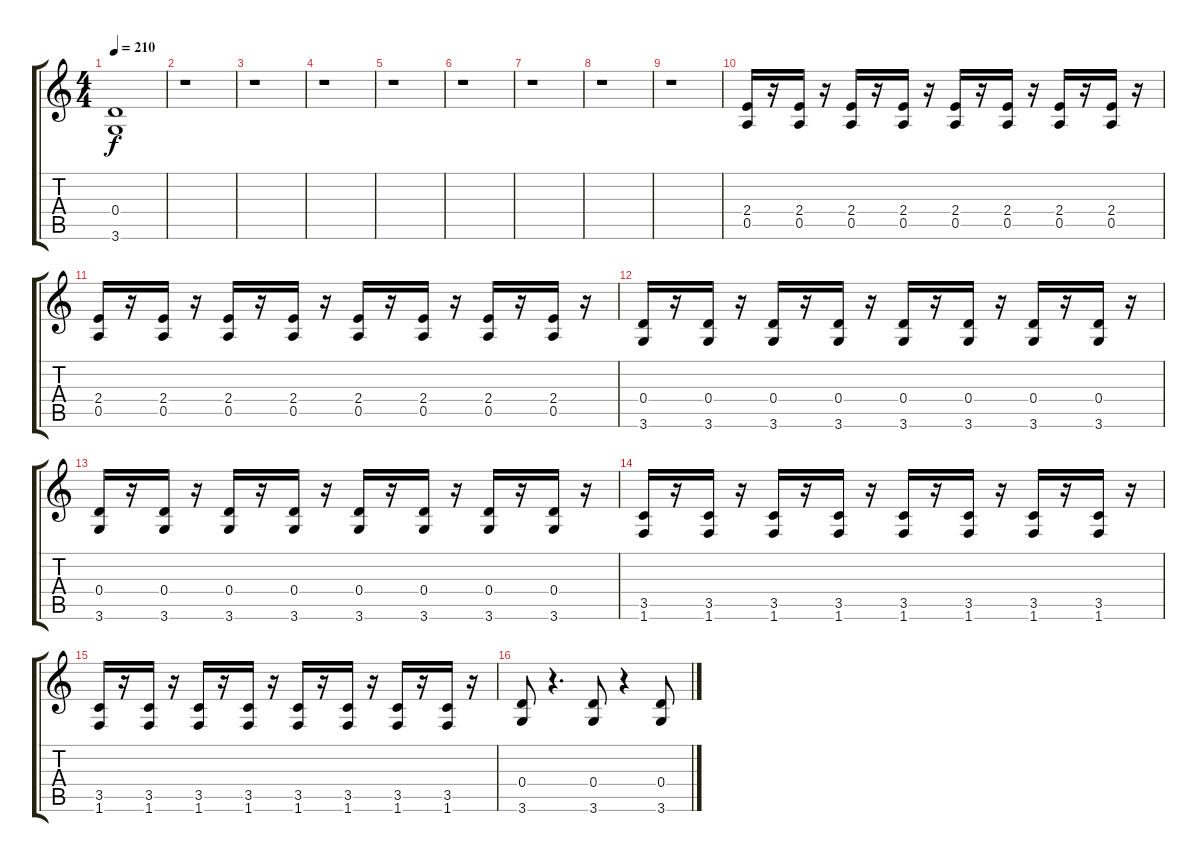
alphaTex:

\track "" {instrument distortionguitar}
\staff {score tabs}
\tuning (E4 B3 G3 D3 A2 E2) {hide}
\ts (4 4)
\tempo 210
\clef g2
\ks c
(0.4{t} 3.6{t}).1{dy f} |
r.1 |
r.1 |
r.1 |
r.1 |
r.1 |
r.1 |
r.1 |
r.1 |
(2.4 0.5).16 r.16 (2.4 0.5).16 r.16 (2.4 0.5).16 r.16 (2.4 0.5).16 r.16 (2.4 0.5).16 r.16 (2.4 0.5).16 r.16 (2.4 0.5).16 r.16 (2.4 0.5).16 r.16 |
(2.4 0.5).16 r.16 (2.4 0.5).16 r.16 (2.4 0.5).16 r.16 (2.4 0.5).16 r.16 (2.4 0.5).16 r.16 (2.4 0.5).16 r.16 (2.4 0.5).16 r.16 (2.4 0.5).16 r.16 |
(0.4 3.6).16 r.16 (0.4 3.6).16 r.16 (0.4 3.6).16 r.16 (0.4 3.6).16 r.16 (0.4 3.6).16 r.16 (0.4 3.6).16 r.16 (0.4 3.6).16 r.16 (0.4 3.6).16 r.16 |
(0.4 3.6).16 r.16 (0.4 3.6).16 r.16 (0.4 3.6).16 r.16 (0.4 3.6).16 r.16 (0.4 3.6).16 r.16 (0.4 3.6).16 r.16 (0.4 3.6).16 r.16 (0.4 3.6).16 r.16 |
(3.5 1.6).16 r.16 (3.5 1.6).16 r.16 (3.5 1.6).16 r.16 (3.5 1.6).16 r.16 (3.5 1.6).16 r.16 (3.5 1.6).16 r.16 (3.5 1.6).16 r.16 (3.5 1.6).16 r.16 |
(3.5 1.6).16 r.16 (3.5 1.6).16 r.16 (3.5 1.6).16 r.16 (3.5 1.6).16 r.16 (3.5 1.6).16 r.16 (3.5 1.6).16 r.16 (3.5 1.6).16 r.16 (3.5 1.6).16 r.16 |
(0.4 3.6).8 r.4{d} (0.4 3.6).8 r.4 (0.4 3.6).8
